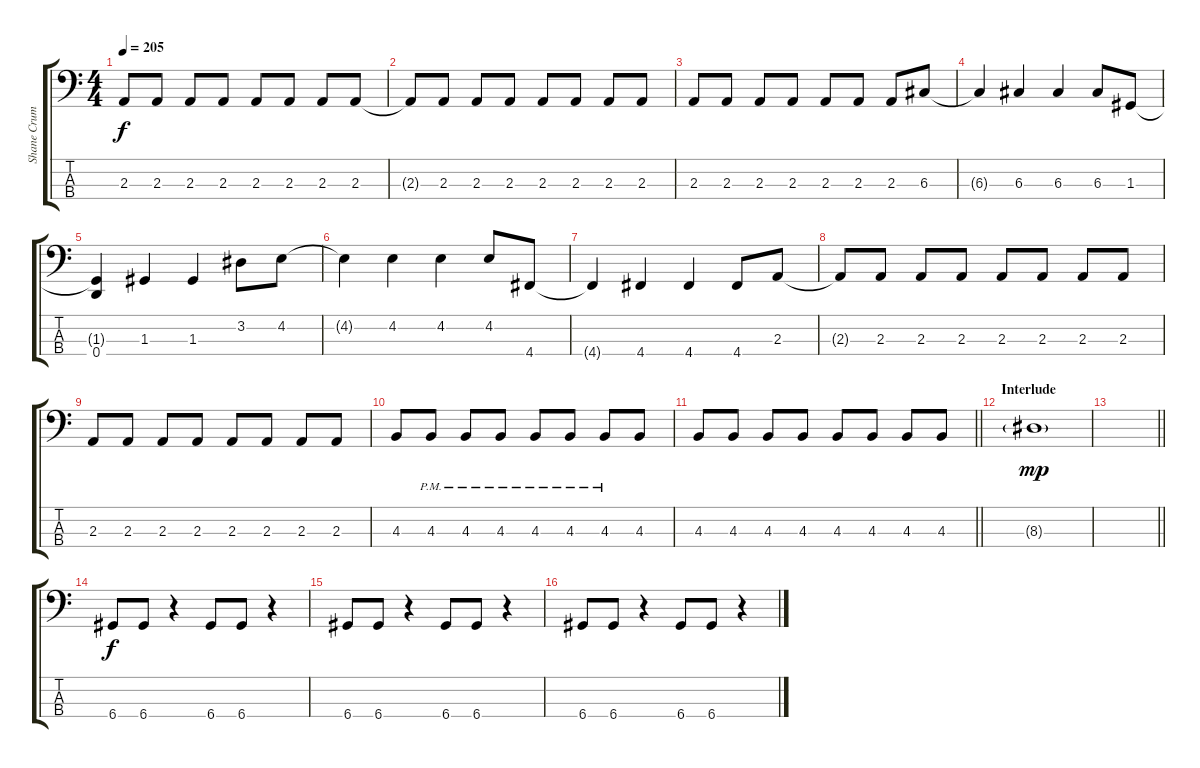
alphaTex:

\track ("Shane Crump - Bass" "Shane Crum") {instrument electricbasspick}
\staff {score tabs}
\tuning (F2 C2 G1 D1) {hide}
\ts (4 4)
\tempo 205
\clef f4
\ks c
2.3.8{dy f} 2.3.8 2.3.8 2.3.8 2.3.8 2.3.8 2.3.8 2.3.8 |
2.3{t}.8 2.3.8 2.3.8 2.3.8 2.3.8 2.3.8 2.3.8 2.3.8 |
2.3.8 2.3.8 2.3.8 2.3.8 2.3.8 2.3.8 2.3.8 6.3.8 |
6.3{t}.4 6.3.4 6.3.4 6.3.8 1.3.8 |
(1.3{t} 0.4).4 1.3.4 1.3.4 3.2.8 4.2.8 |
4.2{t}.4 4.2.4 4.2.4 4.2.8 4.4.8 |
4.4{t}.4 4.4.4 4.4.4 4.4.8 2.3.8 |
2.3{t}.8 2.3.8 2.3.8 2.3.8 2.3.8 2.3.8 2.3.8 2.3.8 |
2.3.8 2.3.8 2.3.8 2.3.8 2.3.8 2.3.8 2.3.8 2.3.8 |
4.3.8 4.3{pm}.8 4.3{pm}.8 4.3{pm}.8 4.3{pm}.8 4.3{pm}.8 4.3{pm}.8 4.3.8 |
\barLineRight lightlight
4.3.8 4.3.8 4.3.8 4.3.8 4.3.8 4.3.8 4.3.8 4.3.8 |
\section ("" "Interlude")
8.3{g}.1{dy mp} |
\barLineRight lightlight
|
6.4.8{dy f} 6.4.8 r.4 6.4.8 6.4.8 r.4 |
6.4.8 6.4.8 r.4 6.4.8 6.4.8 r.4 |
6.4.8 6.4.8 r.4 6.4.8 6.4.8 r.4
